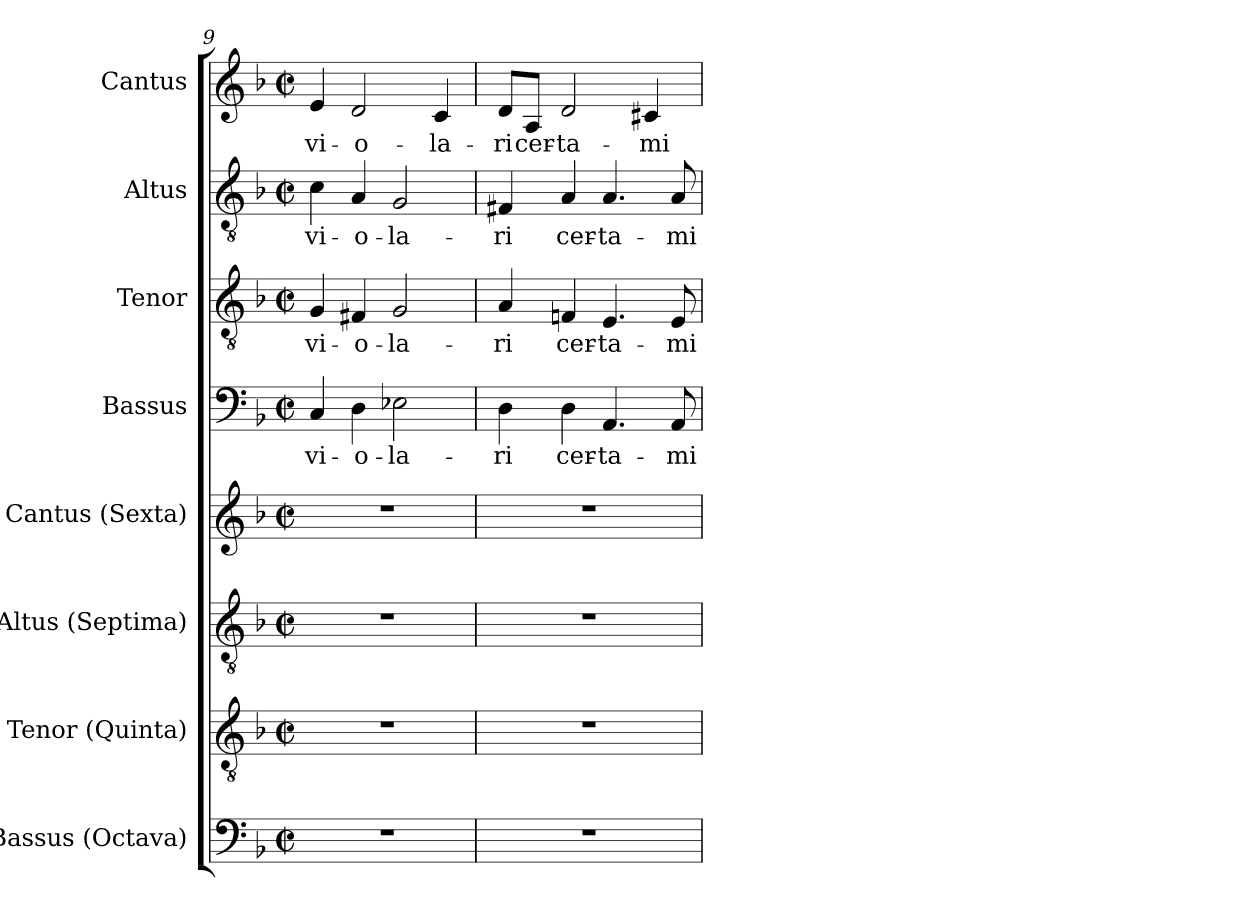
**kern	**kern	**kern	**kern	**kern	**text	**kern	**text	**kern	**text	**kern	**text
*part8	*part7	*part6	*part5	*part4	*part4	*part3	*part3	*part2	*part2	*part1	*part1
*staff8	*staff7	*staff6	*staff5	*staff4	*staff4	*staff3	*staff3	*staff2	*staff2	*staff1	*staff1
*I"Bassus (Octava)	*I"Tenor (Quinta)	*I"Altus (Septima)	*I"Cantus (Sexta)	*I"Bassus	*	*I"Tenor	*	*I"Altus	*	*I"Cantus	*
*I'B.	*I'T.	*I'T.	*I'A.	*I'B.	*	*I'T.	*	*I'T.	*	*I'A.	*
*clefF4	*clefGv2	*clefGv2	*clefG2	*clefF4	*	*clefGv2	*	*clefGv2	*	*clefG2	*
*	*ITrd7c12	*ITrd7c12	*	*	*	*ITrd7c12	*	*ITrd7c12	*	*	*
*k[b-]	*k[b-]	*k[b-]	*k[b-]	*k[b-]	*	*k[b-]	*	*k[b-]	*	*k[b-]	*
*F:	*F:	*F:	*F:	*F:	*	*F:	*	*F:	*	*F:	*
*M2/2	*M2/2	*M2/2	*M2/2	*M2/2	*	*M2/2	*	*M2/2	*	*M2/2	*
*met(c|)	*met(c|)	*met(c|)	*met(c|)	*met(c|)	*	*met(c|)	*	*met(c|)	*	*met(c|)	*
=9	=9	=9	=9	=9	=9	=9	=9	=9	=9	=9	=9
!	!	!	!	!	!LO:LY:b:color=#000000	!	!	!	!	!	!
!	!	!	!	!	!	!	!LO:LY:b:color=#000000	!	!	!	!
!	!	!	!	!	!	!	!	!	!LO:LY:b:color=#000000	!	!
!	!	!	!	!	!	!	!	!	!	!	!LO:LY:b:color=#000000
1r	1r	1r	1r	4Ci/	vi-	4GGi/	vi-	4Ci\	vi-	4ei/	vi-
!	!	!	!	!	!LO:LY:b:color=#000000	!	!	!	!	!	!
!	!	!	!	!	!	!	!LO:LY:b:color=#000000	!	!	!	!
!	!	!	!	!	!	!	!	!	!LO:LY:b:color=#000000	!	!
!	!	!	!	!	!	!	!	!	!	!	!LO:LY:b:color=#000000
.	.	.	.	4Di\	-o-	4FF#Xi/	-o-	4AAi/	-o-	2di/	-o-
!	!	!	!	!	!LO:LY:b:color=#000000	!	!	!	!	!	!
!	!	!	!	!	!	!	!LO:LY:b:color=#000000	!	!	!	!
!	!	!	!	!	!	!	!	!	!LO:LY:b:color=#000000	!	!
.	.	.	.	2E-Xi\	-la-	2GGi/	-la-	2GGi/	-la-	.	.
!	!	!	!	!	!	!	!	!	!	!	!LO:LY:b:color=#000000
.	.	.	.	.	.	.	.	.	.	4ci/	-la-
=10	=10	=10	=10	=10	=10	=10	=10	=10	=10	=10	=10
!	!	!	!	!	!LO:LY:b:color=#000000	!	!	!	!	!	!
!	!	!	!	!	!	!	!LO:LY:b:color=#000000	!	!	!	!
!	!	!	!	!	!	!	!	!	!LO:LY:b:color=#000000	!	!
!	!	!	!	!	!	!	!	!	!	!	!LO:LY:b:color=#000000
1r	1r	1r	1r	4Di\	-ri	4AAi/	-ri	4FF#Xi/	-ri	8di/L	-ri
!	!	!	!	!	!	!	!	!	!	!	!LO:LY:b:color=#000000
.	.	.	.	.	.	.	.	.	.	8Ai/J	cer-
!	!	!	!	!	!LO:LY:b:color=#000000	!	!	!	!	!	!
!	!	!	!	!	!	!	!LO:LY:b:color=#000000	!	!	!	!
!	!	!	!	!	!	!	!	!	!LO:LY:b:color=#000000	!	!
!	!	!	!	!	!	!	!	!	!	!	!LO:LY:b:color=#000000
.	.	.	.	4Di\	cer-	4FFni/	cer-	4AAi/	cer-	2di/	-ta-
!	!	!	!	!	!LO:LY:b:color=#000000	!	!	!	!	!	!
!	!	!	!	!	!	!	!LO:LY:b:color=#000000	!	!	!	!
!	!	!	!	!	!	!	!	!	!LO:LY:b:color=#000000	!	!
.	.	.	.	4.AAi/	-ta-	4.EEi/	-ta-	4.AAi/	-ta-	.	.
!	!	!	!	!	!	!	!	!	!	!	!LO:LY:b:color=#000000
.	.	.	.	.	.	.	.	.	.	4c#Xi/	-mi-
!	!	!	!	!	!LO:LY:b:color=#000000	!	!	!	!	!	!
!	!	!	!	!	!	!	!LO:LY:b:color=#000000	!	!	!	!
!	!	!	!	!	!	!	!	!	!LO:LY:b:color=#000000	!	!
.	.	.	.	8AAi/	-mi-	8EEi/	-mi-	8AAi/	-mi-	.	.
=	=	=	=	=	=	=	=	=	=	=	=
*-	*-	*-	*-	*-	*-	*-	*-	*-	*-	*-	*-
